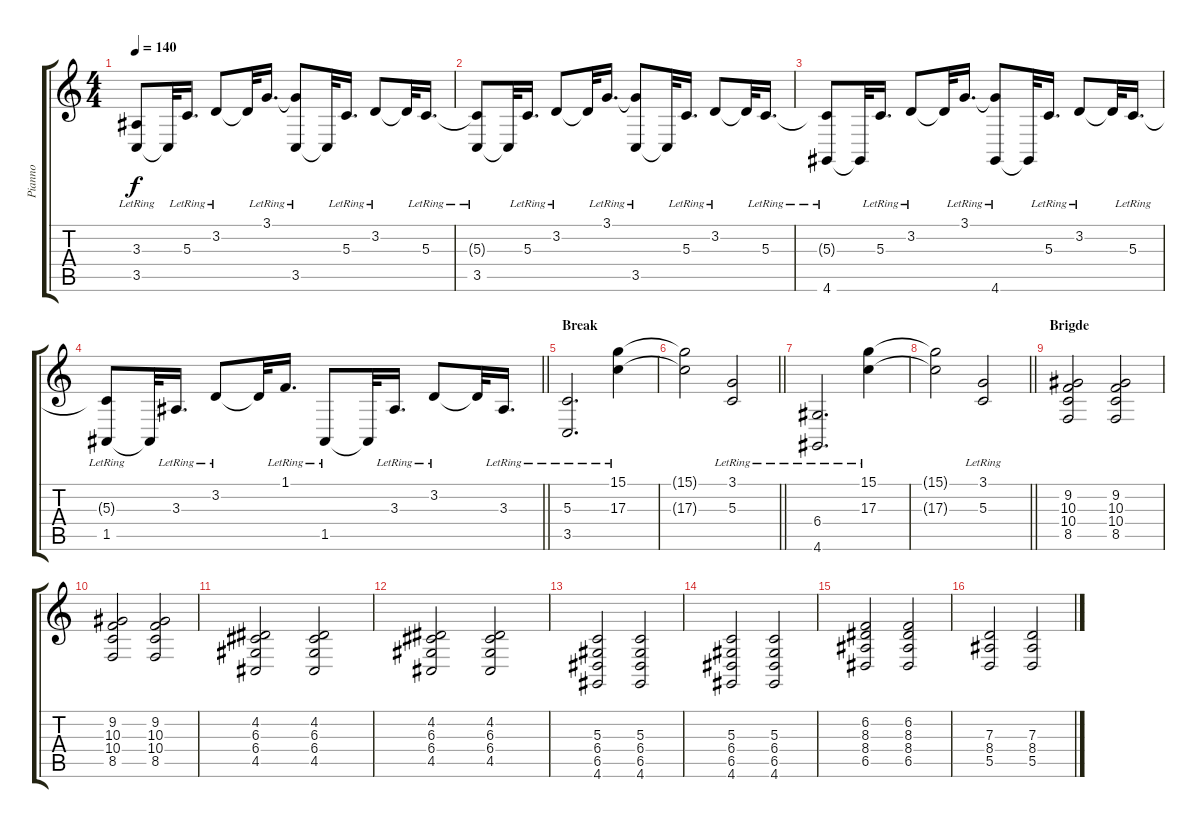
\track ("Pianno" "Pianno") {instrument acousticgrandpiano}
\staff {score tabs}
\tuning (E4 B3 G3 D3 A2 E2) {hide}
\ts (4 4)
\tempo 140
\clef g2
\ks c
(3.3{t} 3.5{lr}).8{dy f} 3.5{t}.32 5.3{lr}.16{d} 3.2{lr}.8 3.2{t}.32 3.1{lr}.16{d} (3.1{t} 3.5{lr}).8 3.5{t}.32 5.3{lr}.16{d} 3.2{lr}.8 3.2{t}.32 5.3{lr}.16{d} |
(5.3{t} 3.5{lr}).8 3.5{t}.32 5.3{lr}.16{d} 3.2{lr}.8 3.2{t}.32 3.1{lr}.16{d} (3.1{t} 3.5{lr}).8 3.5{t}.32 5.3{lr}.16{d} 3.2{lr}.8 3.2{t}.32 5.3{lr}.16{d} |
(5.3{t} 4.6{lr}).8 4.6{t}.32 5.3{lr}.16{d} 3.2{lr}.8 3.2{t}.32 3.1{lr}.16{d} (3.1{t} 4.6{lr}).8 4.6{t}.32 5.3{lr}.16{d} 3.2{lr}.8 3.2{t}.32 5.3{lr}.16{d} |
\barLineRight lightlight
(5.3{t} 1.5{lr}).8 1.5{t}.32 3.3{lr}.16{d} 3.2{lr}.8 3.2{t}.32 1.1{lr}.16{d} 1.5{lr}.8 1.5{t}.32 3.3{lr}.16{d} 3.2{lr}.8 3.2{t}.32 3.3{lr}.16{d} |
\section ("" "Break")
(5.3{lr} 3.5{lr}).2{d} (15.1{lr} 17.3{lr}).4 |
\barLineRight lightlight
(15.1{t} 17.3{t}).2 (3.1{lr} 5.3{lr}).2 |
(6.4{lr} 4.6{lr}).2{d} (15.1{lr} 17.3{lr}).4 |
\barLineRight lightlight
(15.1{t} 17.3{t}).2 (3.1{lr} 5.3{lr}).2 |
\section ("" "Brigde")
(9.2 10.3 10.4 8.5).2 (9.2 10.3 10.4 8.5).2 |
(9.2 10.3 10.4 8.5).2 (9.2 10.3 10.4 8.5).2 |
(4.2 6.3 6.4 4.5).2 (4.2 6.3 6.4 4.5).2 |
(4.2 6.3 6.4 4.5).2 (4.2 6.3 6.4 4.5).2 |
(5.3 6.4 6.5 4.6).2 (5.3 6.4 6.5 4.6).2 |
(5.3 6.4 6.5 4.6).2 (5.3 6.4 6.5 4.6).2 |
(6.2 8.3 8.4 6.5).2 (6.2 8.3 8.4 6.5).2 |
(7.3 8.4 5.5).2 (7.3 8.4 5.5).2
